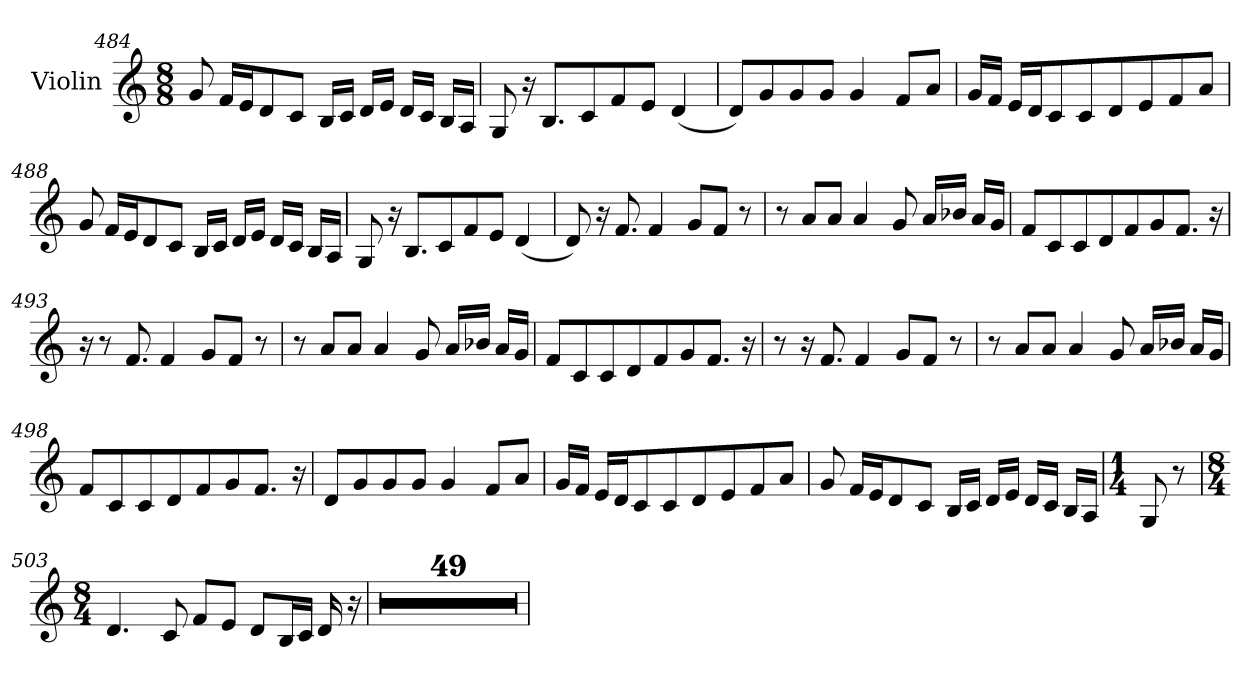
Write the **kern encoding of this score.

**kern
*part1
*staff1
*I"Violin
*clefG2
*k[]
*C:
*M8/8
=484
8g/
16f/LL
16e/J
8d/
8c/J
16B/LL
16c/JJ
16d/LL
16e/JJ
16d/LL
16c/JJ
16B/LL
16A/JJ
!!LO:PB:g=z
=485
8G/
16r
8.B/L
8c/
8f/
8e/J
(4d/
!!LO:PB:g=z
=486
8d/L)
8g/
8g/
8g/J
4g/
8f/L
8a/J
=487
16g/LL
16f/JJ
16e/LL
16d/J
8c/
8c/
8d/
8e/
8f/
8a/J
!!LO:PB:g=z
=488
8g/
16f/LL
16e/J
8d/
8c/J
16B/LL
16c/JJ
16d/LL
16e/JJ
16d/LL
16c/JJ
16B/LL
16A/JJ
!!LO:PB:g=z
=489
8G/
16r
8.B/L
8c/
8f/
8e/J
(4d/
=490
8d/)
16r
8.f/
4f/
8g/L
8f/J
8r
!!LO:PB:g=z
=491
8r
8a/L
8a/J
4a/
8g/
16a/LL
16b-X/JJ
16a/LL
16g/JJ
!!LO:PB:g=z
=492
8f/L
8c/
8c/
8d/
8f/
8g/
8.f/J
16r
=493
16r
8r
8.f/
4f/
8g/L
8f/J
8r
=494
8r
8a/L
8a/J
4a/
8g/
16a/LL
16b-X/JJ
16a/LL
16g/JJ
!!LO:PB:g=z
=495
8f/L
8c/
8c/
8d/
8f/
8g/
8.f/J
16r
!!LO:PB:g=z
=496
8r
16r
8.f/
4f/
8g/L
8f/J
8r
=497
8r
8a/L
8a/J
4a/
8g/
16a/LL
16b-X/JJ
16a/LL
16g/JJ
=498
8f/L
8c/
8c/
8d/
8f/
8g/
8.f/J
16r
!!LO:PB:g=z
=499
8d/L
8g/
8g/
8g/J
4g/
8f/L
8a/J
!!LO:PB:g=z
=500
16g/LL
16f/JJ
16e/LL
16d/J
8c/
8c/
8d/
8e/
8f/
8a/J
=501
8g/
16f/LL
16e/J
8d/
8c/J
16B/LL
16c/JJ
16d/LL
16e/JJ
16d/LL
16c/JJ
16B/LL
16A/JJ
=502
*M1/4
*MM70
8G/
8r
!!LO:PB:g=z
=503
*M8/4
4.d/
8c/
8f/L
8e/J
8d/L
16B/L
16c/JJ
16d/
16r
!!LO:PB:g=z
=504
0r
=505
0r
=506
0r
=507
0r
=508
0r
!!LO:PB:g=z
=509
0r
!!LO:PB:g=z
=510
0r
=511
0r
=512
0r
=513
0r
=514
0r
=515
0r
=516
0r
=517
0r
!!LO:PB:g=z
=518
0r
=519
0r
=520
0r
=521
0r
=522
0r
=523
0r
=524
0r
!!LO:PB:g=z
=525
0r
!!LO:PB:g=z
=526
0r
=527
0r
=528
0r
=529
0r
=530
0r
=531
0r
=532
0r
!!LO:PB:g=z
=533
0r
!!LO:PB:g=z
=534
0r
=535
0r
=536
0r
=537
0r
=538
0r
=539
0r
=540
0r
!!LO:PB:g=z
=541
0r
!!LO:PB:g=z
=542
0r
=543
0r
=544
0r
=545
0r
=546
0r
=547
0r
=548
0r
!!LO:PB:g=z
=549
0r
!!LO:PB:g=z
=550
0r
=551
0r
=552
0r
=
*-
